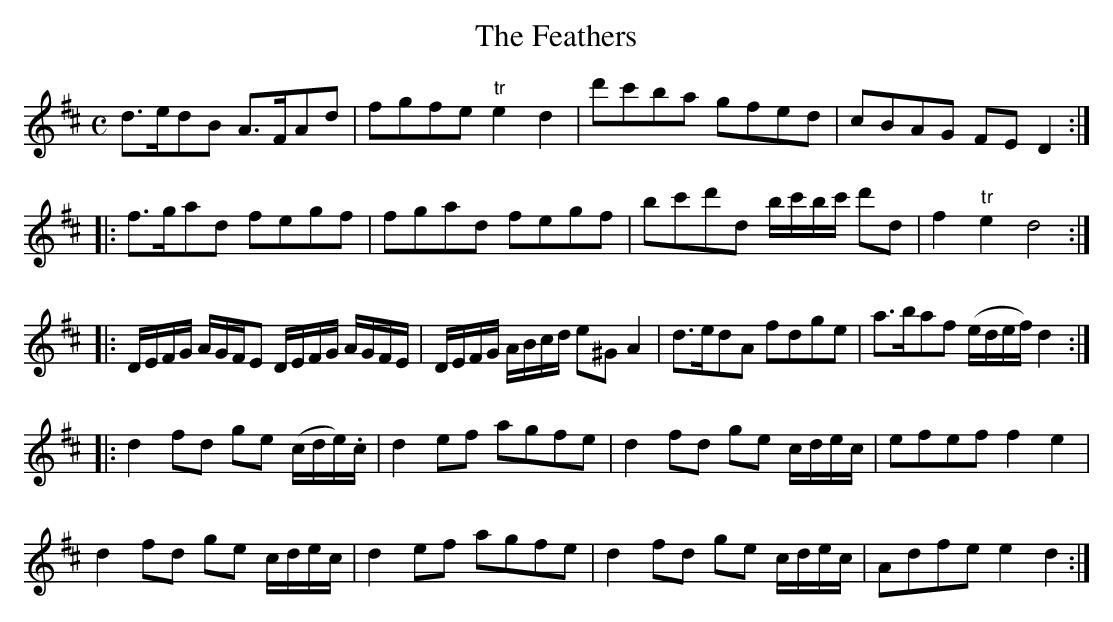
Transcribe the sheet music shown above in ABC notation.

X:1
T:Feathers, The
M:C
K:D
d>edB A>FAd| fgfe "tr"e2d2| d'c'ba gfed| cBAG FED2::
f>gad fegf| fgad fegf| \
bc'd'd b/c'/b/c'/ d'd| f2"tr"e2 d4::
D/E/F/G/ A/G/F/E D/E/F/G/ A/G/F/E/|\
D/E/F/G/ A/B/c/d/ e^G A2|\
d>edA fdge| a>baf (e/d/e/f/) d2::
d2fd ge (c/d/e/).c/| d2ef agfe|\
d2fd ge c/d/e/c/| efef f2e2|
d2fd ge c/d/e/c/| d2ef agfe|\
d2fd ge c/d/e/c/| Adfe e2d2:|
